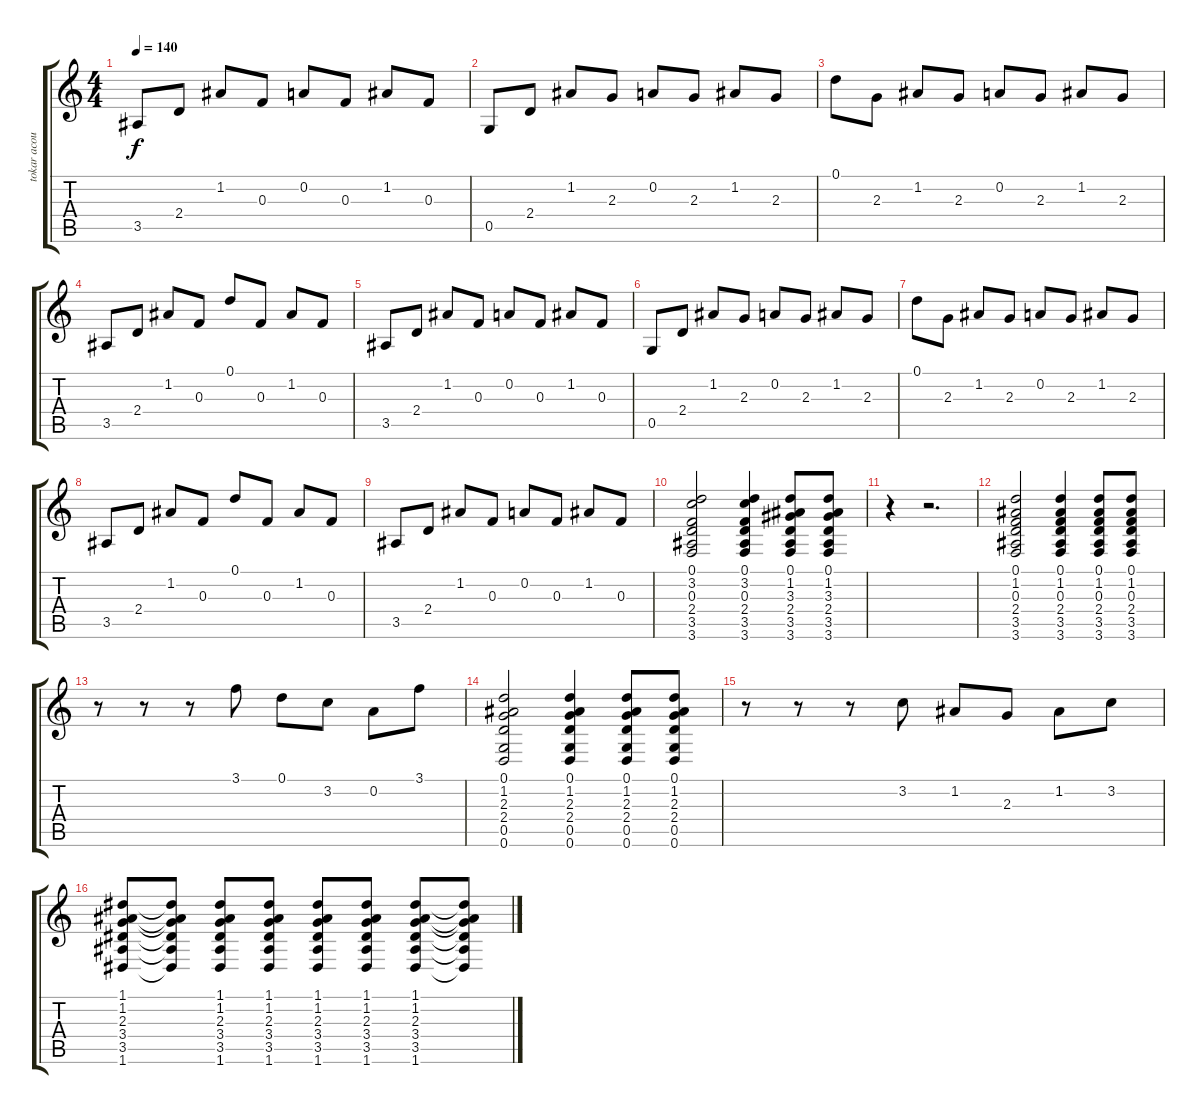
\track ("tokar acoustic" "tokar acou") {instrument acousticguitarsteel}
\staff {score tabs}
\tuning (D4 A3 F3 C3 G2 D2) {hide}
\ts (4 4)
\tempo 140
\clef g2
\ks c
3.5.8{dy f} 2.4.8 1.2.8 0.3.8 0.2.8 0.3.8 1.2.8 0.3.8 |
0.5.8 2.4.8 1.2.8 2.3.8 0.2.8 2.3.8 1.2.8 2.3.8 |
0.1.8 2.3.8 1.2.8 2.3.8 0.2.8 2.3.8 1.2.8 2.3.8 |
3.5.8 2.4.8 1.2.8 0.3.8 0.1.8 0.3.8 1.2.8 0.3.8 |
3.5.8 2.4.8 1.2.8 0.3.8 0.2.8 0.3.8 1.2.8 0.3.8 |
0.5.8 2.4.8 1.2.8 2.3.8 0.2.8 2.3.8 1.2.8 2.3.8 |
0.1.8 2.3.8 1.2.8 2.3.8 0.2.8 2.3.8 1.2.8 2.3.8 |
3.5.8 2.4.8 1.2.8 0.3.8 0.1.8 0.3.8 1.2.8 0.3.8 |
3.5.8 2.4.8 1.2.8 0.3.8 0.2.8 0.3.8 1.2.8 0.3.8 |
(0.1 3.2 0.3 2.4 3.5 3.6).2 (0.1 3.2 0.3 2.4 3.5 3.6).4 (0.1 1.2 3.3 2.4 3.5 3.6).8 (0.1 1.2 3.3 2.4 3.5 3.6).8 |
r.4 r.2{d} |
(0.1 1.2 0.3 2.4 3.5 3.6).2 (0.1 1.2 0.3 2.4 3.5 3.6).4 (0.1 1.2 0.3 2.4 3.5 3.6).8 (0.1 1.2 0.3 2.4 3.5 3.6).8 |
r.8 r.8 r.8 3.1.8 0.1.8 3.2.8 0.2.8 3.1.8 |
(0.1 1.2 2.3 2.4 0.5 0.6).2 (0.1 1.2 2.3 2.4 0.5 0.6).4 (0.1 1.2 2.3 2.4 0.5 0.6).8 (0.1 1.2 2.3 2.4 0.5 0.6).8 |
r.8 r.8 r.8 3.2.8 1.2.8 2.3.8 1.2.8 3.2.8 |
(1.1 1.2 2.3 3.4 3.5 1.6).8 (1.1{t} 1.2{t} 2.3{t} 3.4{t} 3.5{t} 1.6{t}).8 (1.1 1.2 2.3 3.4 3.5 1.6).8 (1.1 1.2 2.3 3.4 3.5 1.6).8 (1.1 1.2 2.3 3.4 3.5 1.6).8 (1.1 1.2 2.3 3.4 3.5 1.6).8 (1.1 1.2 2.3 3.4 3.5 1.6).8 (1.1{t} 1.2{t} 2.3{t} 3.4{t} 3.5{t} 1.6{t}).8
